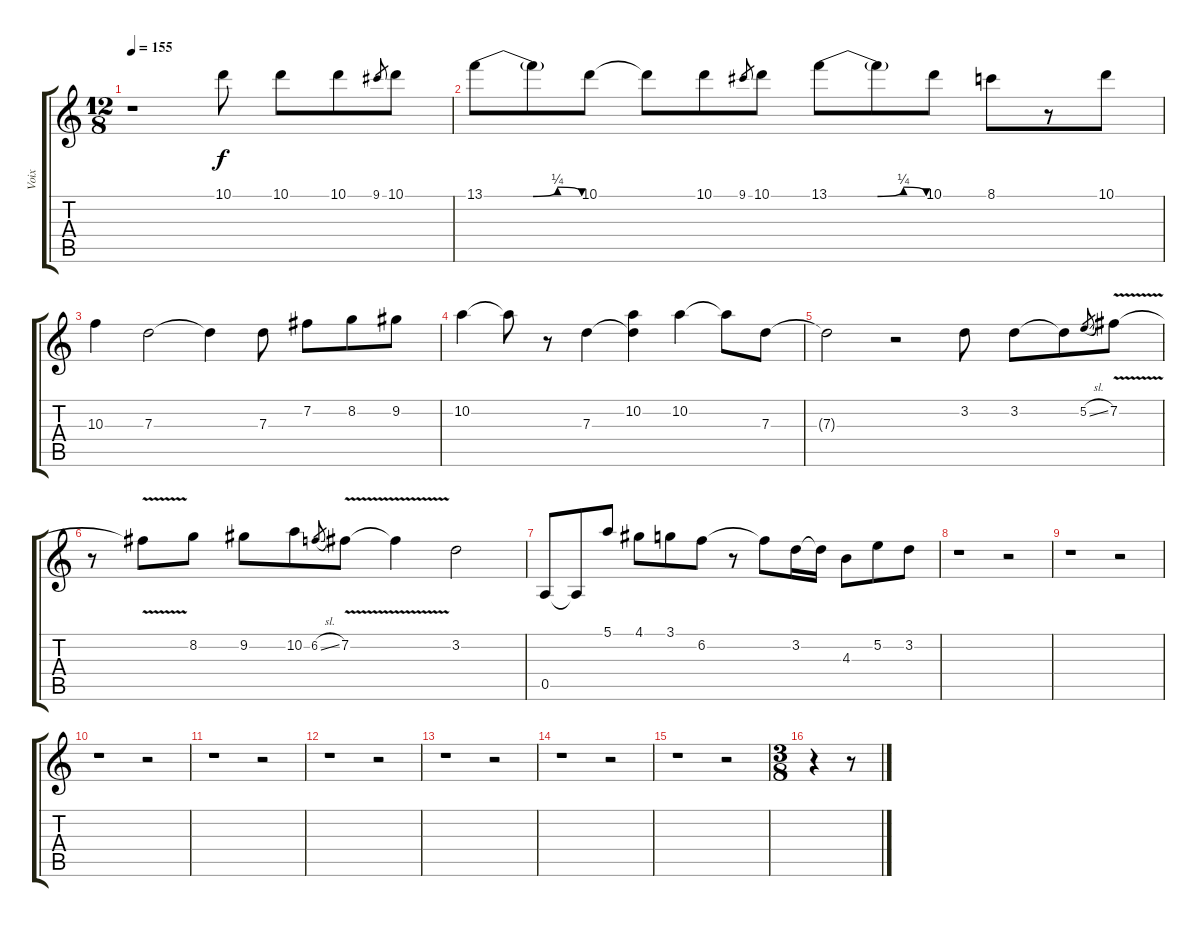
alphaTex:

\track ("Voix" "Voix") {instrument electricguitarjazz}
\staff {score tabs}
\tuning (E4 B3 G3 D3 A2 E2) {hide}
\ts (12 8)
\tempo 155
\clef g2
\ks c
r.1{dy f} 10.1.8 10.1.8 10.1.8 9.1.8{gr} 10.1.8 |
13.1{be (custom 0 0 30 0 45 1 60 0)}.8 13.1{t}.8 10.1.8 10.1{t}.8 10.1.8 9.1.8{gr} 10.1.8 13.1{be (custom 0 0 30 0 46 1 60 0)}.8 13.1{t}.8 10.1.8 8.1.8 r.8 10.1.8 |
10.3.4 7.3.2 7.3{t}.4 7.3.8 7.2.8 8.2.8 9.2.8 |
10.2.4 10.2{t}.8 r.8 7.3.4 (10.2 7.3{t}).4 10.2.4 10.2{t}.8 7.3.8 |
7.3{t}.2 r.2 3.2.8 3.2.8 3.2{t}.8 5.2{sl}.8{gr} 7.2{v}.8 |
r.8 7.2{t}.8 8.2.8 9.2.8 10.2.8 6.2{sl}.8{gr} 7.2{v}.8 7.2{t}.4 3.2.2 |
0.5.8 0.5{t}.8 5.1.8 4.1.8 3.1.8 6.2.8 r.8 6.2{t}.8 3.2.16 3.2{t}.16 4.3.8 5.2.8 3.2.8 |
r.1 r.2 |
r.1 r.2 |
r.1 r.2 |
r.1 r.2 |
r.1 r.2 |
r.1 r.2 |
r.1 r.2 |
r.1 r.2 |
\ts (3 8)
r.4 r.8
